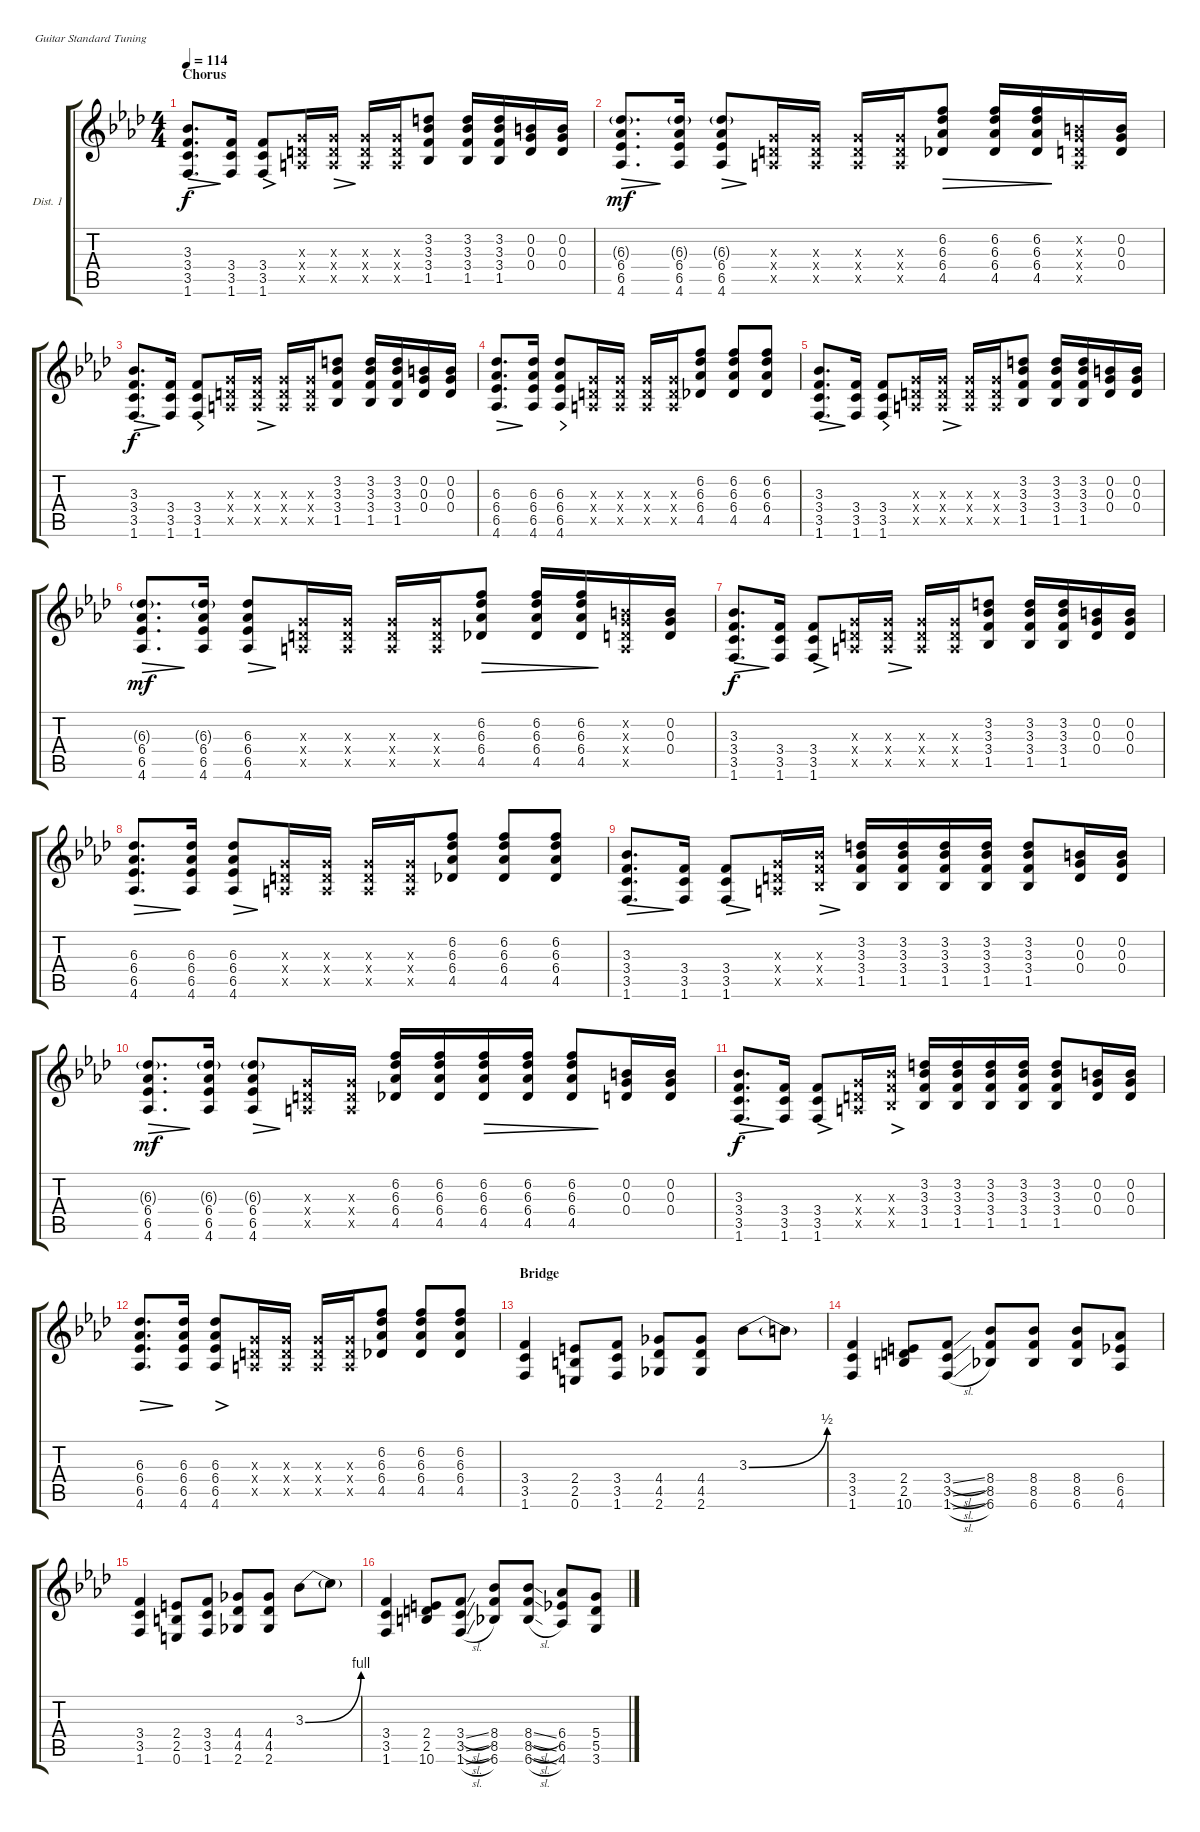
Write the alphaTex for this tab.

\defaultSystemsLayout 4
\bracketExtendMode groupsimilarinstruments
\firstSystemTrackNameOrientation horizontal
\otherSystemsTrackNameOrientation horizontal
\track ("Guitar 1" "Dist. 1") {instrument distortionguitar}
\staff {score tabs}
\tuning (E4 B3 G3 D3 A2 E2)
\ts (4 4)
\section ("" "Chorus")
\tempo 114
\clef g2
\ks ab
(1.6 3.5 3.4 3.3).8{d dec dy f} (3.4 3.5 1.6).16 (1.6 3.5 3.4).8{dec} (0.5{x} 0.4{x} 0.3{x}).16 (0.3{x} 0.4{x} 0.5{x}).16{dec} (0.3{x} 0.4{x} 0.5{x}).16 (0.3{x} 0.4{x} 0.5{x}).16 (1.5 3.4 3.3 3.2).8 (3.2 1.5 3.4 3.3).16 (3.2 3.3 3.4 1.5).16 (0.2 0.4 0.3).16 (0.2 0.3 0.4).16 |
(4.6 6.5 6.4 6.3{g}).8{d dec dy mf} (6.3{g} 6.4 6.5 4.6).16 (6.3{g} 6.4 6.5 4.6).8{dec} (0.5{x} 0.4{x} 0.3{x}).16 (0.5{x} 0.4{x} 0.3{x}).16 (0.5{x} 0.4{x} 0.3{x}).16 (0.5{x} 0.4{x} 0.3{x}).16 (6.2 6.3 6.4 4.5).8{dec} (4.5 6.2 6.3 6.4).16{dec} (4.5 6.4 6.3 6.2).16{dec} (0.5{x} 0.4{x} 0.3{x} 0.2{x}).16 (0.2 0.3 0.4).16 |
(1.6 3.5 3.4 3.3).8{d dec dy f} (3.4 3.5 1.6).16 (1.6 3.5 3.4).8{dec} (0.5{x} 0.4{x} 0.3{x}).16 (0.3{x} 0.4{x} 0.5{x}).16{dec} (0.3{x} 0.4{x} 0.5{x}).16 (0.3{x} 0.4{x} 0.5{x}).16 (1.5 3.4 3.3 3.2).8 (3.2 1.5 3.4 3.3).16 (3.2 3.3 3.4 1.5).16 (0.2 0.4 0.3).16 (0.2 0.3 0.4).16 |
(4.6 6.5 6.4 6.3).8{d dec} (6.3 6.4 6.5 4.6).16 (4.6 6.5 6.4 6.3).8{dec} (0.5{x} 0.4{x} 0.3{x}).16 (0.5{x} 0.4{x} 0.3{x}).16 (0.5{x} 0.4{x} 0.3{x}).16 (0.5{x} 0.4{x} 0.3{x}).16 (4.5 6.4 6.3 6.2).8 (6.2 6.4 6.3 4.5).8 (6.2 6.3 6.4 4.5).8 |
(1.6 3.5 3.4 3.3).8{d dec} (3.4 3.5 1.6).16 (1.6 3.5 3.4).8{dec} (0.5{x} 0.4{x} 0.3{x}).16 (0.3{x} 0.4{x} 0.5{x}).16{dec} (0.3{x} 0.4{x} 0.5{x}).16 (0.3{x} 0.4{x} 0.5{x}).16 (1.5 3.4 3.3 3.2).8 (3.2 1.5 3.4 3.3).16 (3.2 3.3 3.4 1.5).16 (0.2 0.4 0.3).16 (0.2 0.3 0.4).16 |
(4.6 6.5 6.4 6.3{g}).8{d dec dy mf} (6.3{g} 6.4 6.5 4.6).16 (6.3 6.4 6.5 4.6).8{dec} (0.5{x} 0.4{x} 0.3{x}).16 (0.5{x} 0.4{x} 0.3{x}).16 (0.5{x} 0.4{x} 0.3{x}).16 (0.5{x} 0.4{x} 0.3{x}).16 (6.2 6.3 6.4 4.5).8{dec} (4.5 6.2 6.3 6.4).16{dec} (4.5 6.4 6.3 6.2).16{dec} (0.5{x} 0.4{x} 0.3{x} 0.2{x}).16 (0.2 0.3 0.4).16 |
(1.6 3.5 3.4 3.3).8{d dec dy f} (3.4 3.5 1.6).16 (1.6 3.5 3.4).8{dec} (0.5{x} 0.4{x} 0.3{x}).16 (0.3{x} 0.4{x} 0.5{x}).16{dec} (0.3{x} 0.4{x} 0.5{x}).16 (0.3{x} 0.4{x} 0.5{x}).16 (1.5 3.4 3.3 3.2).8 (3.2 1.5 3.4 3.3).16 (3.2 3.3 3.4 1.5).16 (0.2 0.4 0.3).16 (0.2 0.3 0.4).16 |
(4.6 6.5 6.4 6.3).8{d dec} (6.3 6.4 6.5 4.6).16 (4.6 6.5 6.4 6.3).8{dec} (0.5{x} 0.4{x} 0.3{x}).16 (0.5{x} 0.4{x} 0.3{x}).16 (0.5{x} 0.4{x} 0.3{x}).16 (0.5{x} 0.4{x} 0.3{x}).16 (4.5 6.4 6.3 6.2).8 (6.2 6.4 6.3 4.5).8 (6.2 6.3 6.4 4.5).8 |
(1.6 3.5 3.4 3.3).8{d dec} (3.4 3.5 1.6).16 (1.6 3.5 3.4).8{dec} (0.5{x} 0.4{x} 0.3{x}).16 (3.3{x} 3.4{x} 1.5{x}).16{dec} (3.3 3.4 1.5 3.2).16 (3.3 3.4 1.5 3.2).16 (1.5 3.4 3.3 3.2).16 (3.2 1.5 3.4 3.3).16 (3.2 3.3 3.4 1.5).8 (0.2 0.4 0.3).16 (0.2 0.3 0.4).16 |
(4.6 6.5 6.4 6.3{g}).8{d dec dy mf} (6.3{g} 6.4 6.5 4.6).16 (6.3{g} 6.4 6.5 4.6).8{dec} (0.5{x} 0.4{x} 0.3{x}).16 (0.5{x} 0.4{x} 0.3{x}).16 (4.5 6.4 6.3 6.2).16 (4.5 6.4 6.3 6.2).16 (6.2 6.3 6.4 4.5).16{dec} (4.5 6.2 6.3 6.4).16{dec} (4.5 6.4 6.3 6.2).8{dec} (0.4 0.3 0.2).16 (0.2 0.3 0.4).16 |
(1.6 3.5 3.4 3.3).8{d dec dy f} (3.4 3.5 1.6).16 (1.6 3.5 3.4).8{dec} (0.5{x} 0.4{x} 0.3{x}).16 (3.3{x} 3.4{x} 1.5{x}).16{dec} (3.3 3.4 1.5 3.2).16 (3.3 3.4 1.5 3.2).16 (1.5 3.4 3.3 3.2).16 (3.2 1.5 3.4 3.3).16 (3.2 3.3 3.4 1.5).8 (0.2 0.4 0.3).16 (0.2 0.3 0.4).16 |
(4.6 6.5 6.4 6.3).8{d dec} (6.3 6.4 6.5 4.6).16 (4.6 6.5 6.4 6.3).8{dec} (0.5{x} 0.4{x} 0.3{x}).16 (0.5{x} 0.4{x} 0.3{x}).16 (0.5{x} 0.4{x} 0.3{x}).16 (0.5{x} 0.4{x} 0.3{x}).16 (4.5 6.4 6.3 6.2).8 (6.2 6.4 6.3 4.5).8 (6.2 6.3 6.4 4.5).8 |
\section ("" "Bridge")
(1.6 3.5 3.4).4 (2.4 2.5 0.6).8 (3.4 3.5 1.6).8 (4.4 4.5 2.6).8 (4.4 4.5 2.6).8 3.3{be (bend 0 0 15.6 2)}.8 3.3{t}.8 |
(1.6 3.5 3.4).4 (2.4 2.5 10.6).8 (3.4{sl} 3.5{sl} 1.6{sl}).8 (8.4 8.5 6.6).8 (8.4 8.5 6.6).8 (8.4 8.5 6.6).8 (6.4 6.5 4.6).8 |
(1.6 3.5 3.4).4 (2.4 2.5 0.6).8 (3.4 3.5 1.6).8 (4.4 4.5 2.6).8 (4.4 4.5 2.6).8 3.3{be (bend 0 0 15 4)}.8 3.3{t}.8 |
(1.6 3.5 3.4).4 (2.4 2.5 10.6).8 (3.4{sl} 3.5{sl} 1.6{sl}).8 (8.4 8.5 6.6).8 (8.4{sl} 8.5{sl} 6.6{sl}).8 (6.4 6.5 4.6).8 (5.4 5.5 3.6).8
